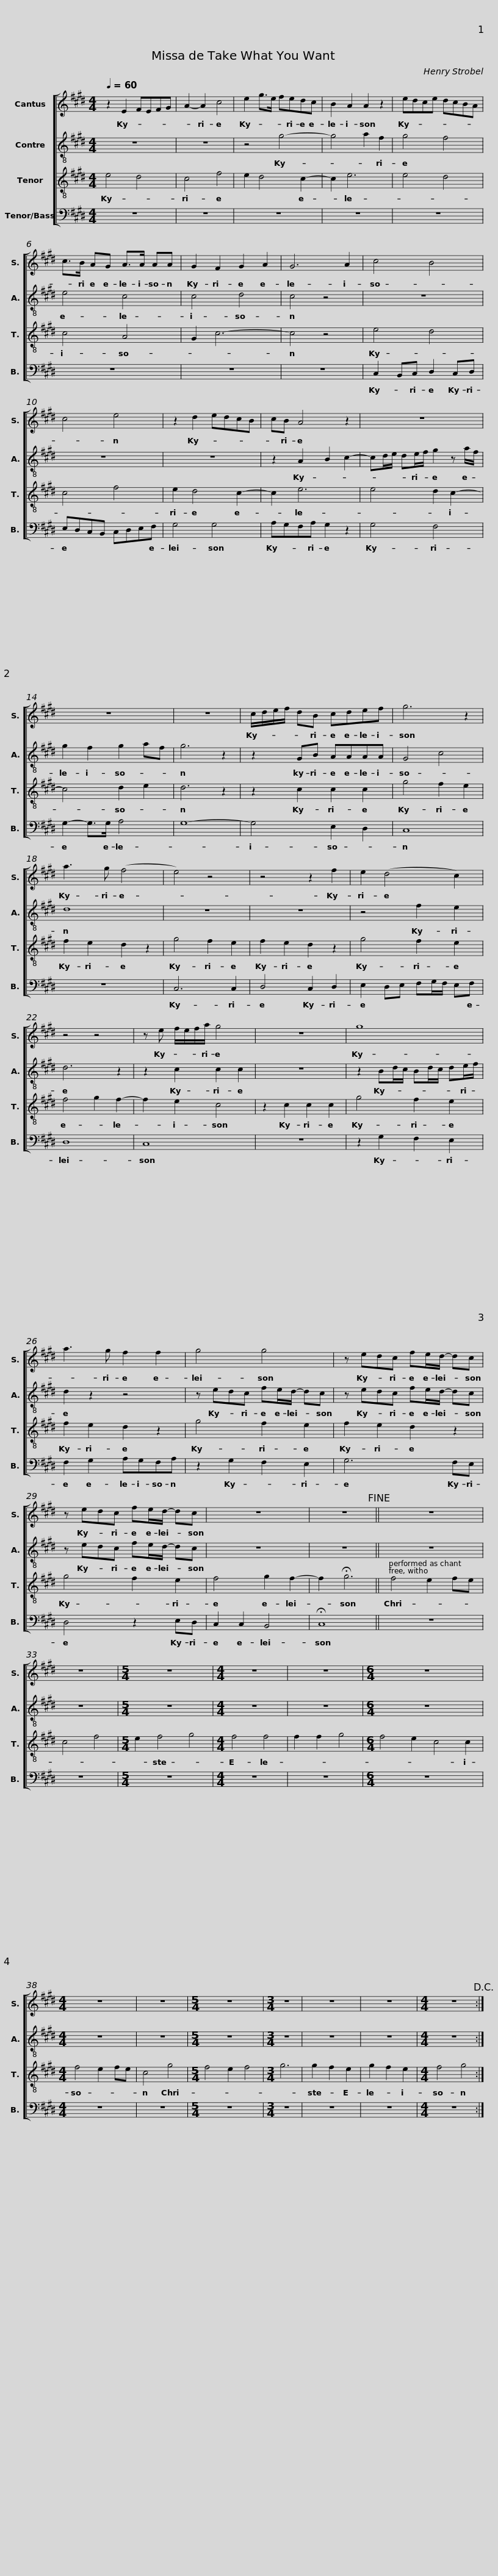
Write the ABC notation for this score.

X:1
%%score [ 1 2 3 4 ]
L:1/8
Q:1/4=60
M:4/4
I:linebreak $
K:E
V:1 treble
V:2 treble-8
V:3 treble-8
V:4 bass
V:1
 z2 E2 FEFG | A2- A2 c4 | e2 g>e fedc | B2 A2 A2 z2 | edce dcBA | %5
 c>B AG A>A AA |$ G2 F2 G2 A2 | G6 A2 | c4 B4 | c4 e4 | %10
 z2 d2 edcB | cB A4 z2 |$ z8 | z8 | z8 | %15
 c/d/e/f/ dB cdef | g6 z2 | a3 g (f4 |$ e4) z4 | z4 z2 f2 | %20
 e2 (d4 c2) | z4 z4 | z e f/e/f/a/ g4 | z8 |$ g8 | %25
 a3 g f2 f2 | g4 g4 | z edc fe/d/- dc |$ z edc fe/d/- dc | z8 | %30
 z8!fine! ||$ z8 | z8 |[M:5/4] z10 |[M:4/4] z8 | %35
 z8 |[M:6/4] z12 |$[M:4/4] z8 | z8 |[M:5/4] z10 | %40
[M:3/4] z6 | z6 | z6 |[M:4/4] z8!D.C.! :| %44
V:2
 z8 | z8 | z4 g4- | g4 a2 f2 | g4 f4 | %5
 e4 c4 |$ c4 d4 | c4 z4 | z8 | z8 | %10
 z8 | z2 A2 B2 c2- |$ cd/e/ de/f/ g2 z a/f/ | g2 f2 g2 af | g6 z2 | %15
 z2 GB AAAA | G4 c4 | d8 |$ z8 | z8 | %20
 z4 f2 e2 | d6 z2 | z2 c2 c2 c2 | z8 |$ z2 Bd/c/ Bd/c/ de/f/ | %25
 d2 z2 z4 | z edc fe/d/- dc | z edc fe/d/- dc |$ z edc fe/d/- dc | z8 | %30
 z8 ||$ z8 | z8 |[M:5/4] z10 |[M:4/4] z8 | %35
 z8 |[M:6/4] z12 |$[M:4/4] z8 | z8 |[M:5/4] z10 | %40
[M:3/4] z6 | z6 | z6 |[M:4/4] z8 :| %44
V:3
 e4 d4 | c4 f4 | e2 d4 c2- | c2 e6 | e4 d4 | %5
 c4 A4 |$ G2 c6- | c4 z4 | e4 d4 | c4 f4 | %10
 e2 d4 c2- | c2 e6 |$ e4 d2 c2- | c4 d2 e2 | d6 z2 | %15
 z2 c2 c2 c2 | g4 f2 e2 | f2 e2 d2 z2 |$ g4 f2 e2 | f2 e2 d2 z2 | %20
 g4 f2 e2 | f4 g2 f2- | f2 e2 c4 | z2 c2 c2 c2 |$ g4 f2 e2 | %25
 f2 e2 d2 z2 | g4 f2 e2 | f2 e2 d2 z2 |$ g4 f2 e2 | f4 g2 f2- | %30
 f2 !fermata!g6 ||$ f4 e2 fe | c4 f4 |[M:5/4] e2 f4 g4 |[M:4/4] f4 f4 | %35
 f2 f2 g4 |[M:6/4] f4 e2 c4 c2 |$[M:4/4] f4 e2 fe | c4 g4 |[M:5/4] f4 e2 f4 | %40
[M:3/4] g6 | g2 f2 e2 | g2 f2 e2 |[M:4/4] f4 g4 :| %44
V:4
 z8 | z8 | z8 | z8 | z8 | %5
 z8 |$ z8 | z8 | C,2 B,,C, D,2 C,D, | E,D,C,B,, C,D,E,F, | %10
 G,4 G,4 | A,G,F,A, G,2 z2 |$ G,4 F,4 | G,2- G,>G, A,4 | G,8- | %15
 G,4 E,2 D,2 | C,8 | z8 |$ C,6 C,2 | D,4 C,2 D,2 | %20
 E,2 D,E, F,G,/F,/ E,F, | D,8 | C,8 | z8 |$ z2 G,2 F,2 E,2 | %25
 F,2 G,2 A,G,F,A, | z2 G,2 F,2 E,2 | G,6 F,E, |$ D,4 z2 E,D, | C,2 C,2 B,,4 | %30
 !fermata!C,8 ||$ z8 | z8 |[M:5/4] z10 |[M:4/4] z8 | %35
 z8 |[M:6/4] z12 |$[M:4/4] z8 | z8 |[M:5/4] z10 | %40
[M:3/4] z6 | z6 | z6 |[M:4/4] z8 :| %44
